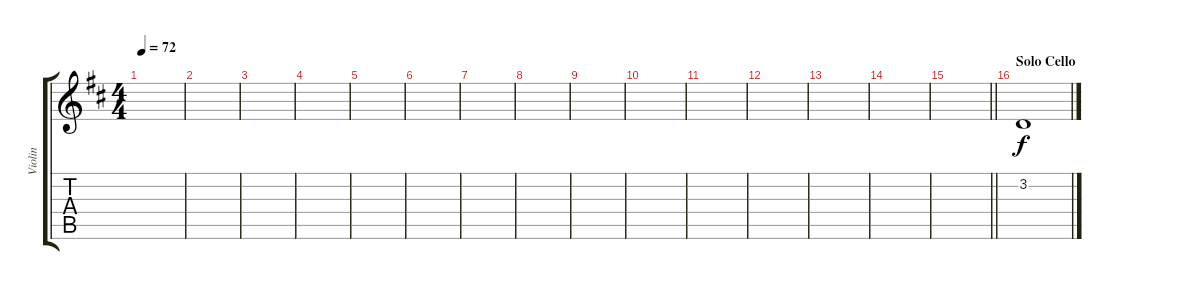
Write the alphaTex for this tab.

\track ("Violin" "Violin") {instrument violin}
\staff {score tabs}
\tuning (E4 B3 G3 D3 A2 E2) {hide}
\ts (4 4)
\tempo 72
\clef g2
\ks d
|
|
|
|
|
|
|
|
|
|
|
|
|
|
\barLineRight lightlight
|
\section ("" "Solo Cello")
3.2.1{volume 11}
